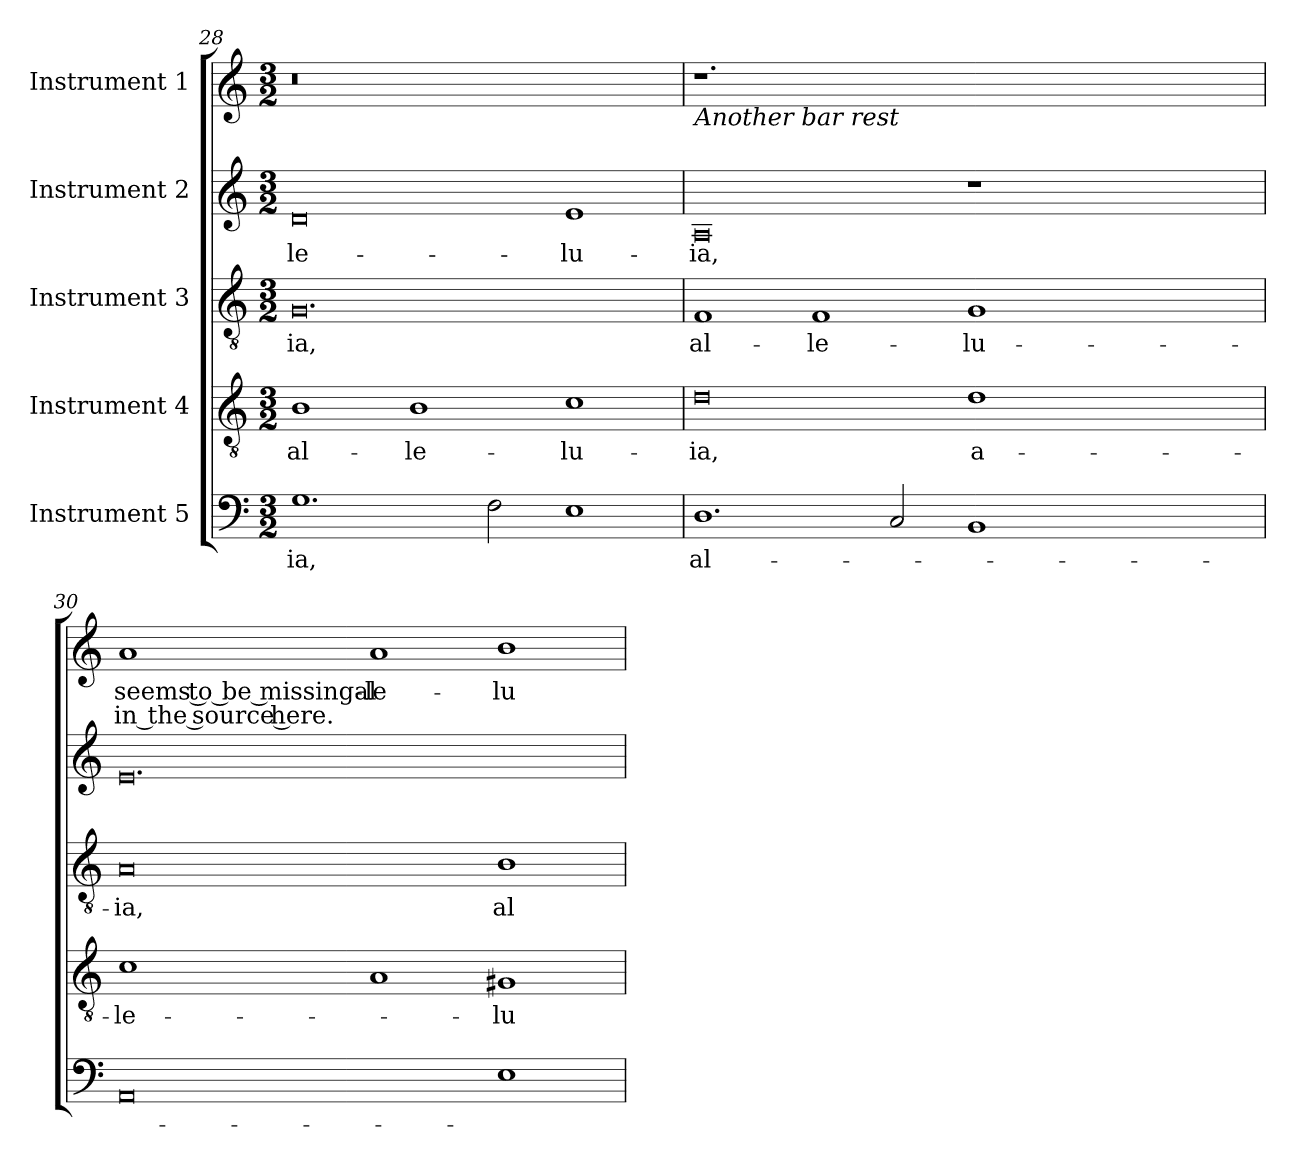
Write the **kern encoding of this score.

**kern	**text	**kern	**text	**kern	**text	**kern	**text	**kern	**text	**text
*part5	*part5	*part4	*part4	*part3	*part3	*part2	*part2	*part1	*part1	*part1
*staff5	*staff5	*staff4	*staff4	*staff3	*staff3	*staff2	*staff2	*staff1	*staff1	*staff1
*I"Instrument 5	*	*I"Instrument 4	*	*I"Instrument 3	*	*I"Instrument 2	*	*I"Instrument 1	*	*
*clefF4	*	*clefGv2	*	*clefGv2	*	*clefG2	*	*clefG2	*	*
*M3/2	*	*M3/2	*	*M3/2	*	*M3/2	*	*M3/2	*	*
=28	=28	=28	=28	=28	=28	=28	=28	=28	=28	=28
!	!LO:LY:b:cj	!	!LO:LY:b:cj	!	!LO:LY:b:cj	!	!LO:LY:b:rj	!	!	!
1.G	-ia,	1B	al-	0.G	-ia,	0d	-le-	0.r	.	.
!	!	!	!LO:LY:b:cj	!	!	!	!	!	!	!
.	.	1B	-le-	.	.	.	.	.	.	.
2F\	.	.	.	.	.	.	.	.	.	.
!	!	!	!LO:LY:b:cj	!	!	!	!LO:LY:b:cj	!	!	!
1E	.	1c	-lu-	.	.	1e	-lu-	.	.	.
=29	=29	=29	=29	=29	=29	=29	=29	=29	=29	=29
!	!	!	!	!	!	!	!	!LO:TX:b:i:t=Another bar rest	!	!
!	!LO:LY:b:cj	!	!LO:LY:b:cj	!	!LO:LY:b:cj	!	!LO:LY:b:cj	!	!	!
1.D	al-	0d	-ia,	1F	al-	0A	-ia,	1.r	.	.
!	!	!	!	!	!LO:LY:b:cj	!	!	!	!	!
.	.	.	.	1F	-le-	.	.	.	.	.
2C/	.	.	.	.	.	.	.	2%7ryy	.	.
!	!	!	!LO:LY:b:rj	!	!LO:LY:b:cj	!LO:N:vis=1	!	!	!	!
1BB	.	1d	a-	1G	-lu-	0.r	.	.	.	.
0ryy	.	0ryy	.	0ryy	.	.	.	.	.	.
=30	=30	=30	=30	=30	=30	=30	=30	=30	=30	=30
!	!	!	!LO:LY:b:cj	!	!LO:LY:b:cj	!	!	!	!LO:LY:b:rj	!LO:LY:b:rj
0AA	.	1c	-le-	0A	-ia,	0.e	.	1a	seems to be missingal-	-in the source here.
!	!	!	!	!	!	!	!	!	!LO:LY:b:cj	!
.	.	1A	.	.	.	.	.	1a	le-	.
!	!	!	!LO:LY:b:cj	!	!LO:LY:b:cj	!	!	!	!LO:LY:b:cj	!
1E	.	1G#X	-lu-	1B	al-	.	.	1b	-lu-	.
=	=	=	=	=	=	=	=	=	=	=
*-	*-	*-	*-	*-	*-	*-	*-	*-	*-	*-
